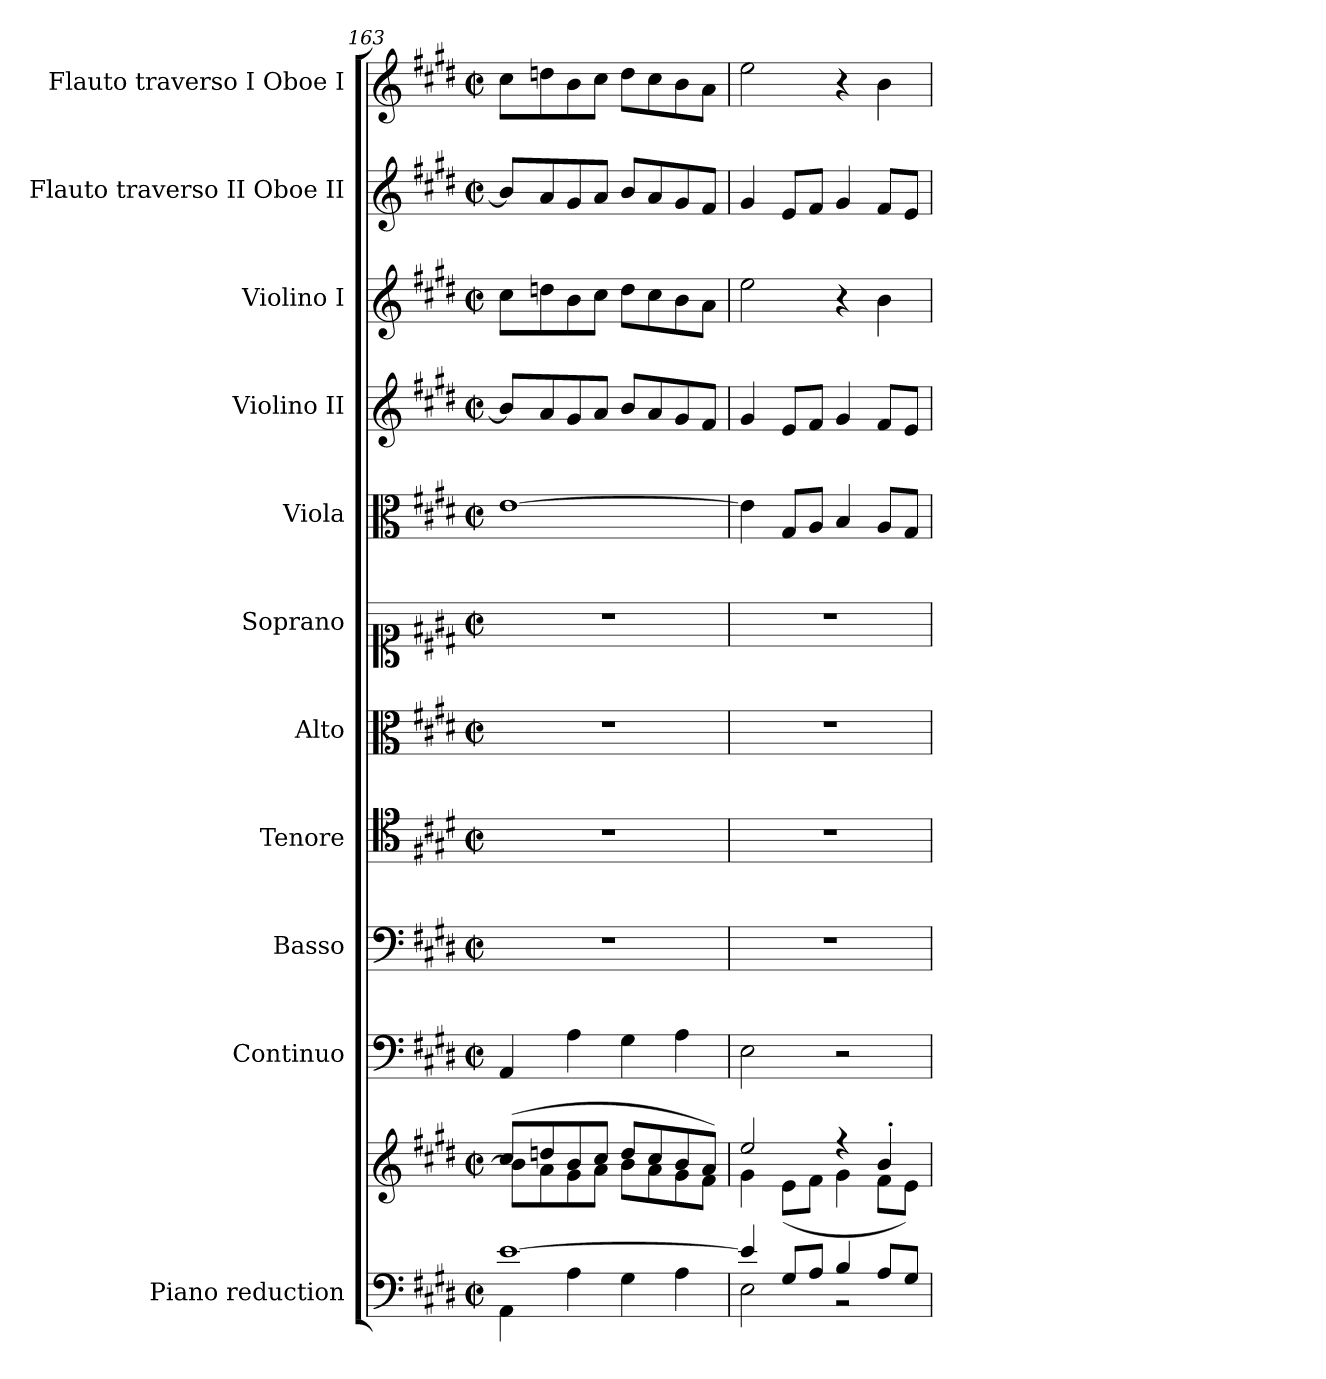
**kern	**kern	**kern	**kern	**kern	**kern	**kern	**kern	**kern	**kern	**kern	**kern
*part11	*part11	*part10	*part9	*part8	*part7	*part6	*part5	*part4	*part3	*part2	*part1
*staff12	*staff11	*staff10	*staff9	*staff8	*staff7	*staff6	*staff5	*staff4	*staff3	*staff2	*staff1
*I"Piano reduction	*	*I"Continuo	*I"Basso	*I"Tenore	*I"Alto	*I"Soprano	*I"Viola	*I"Violino II	*I"Violino I	*I"Flauto traverso II Oboe II	*I"Flauto traverso I Oboe I
*I'Pno	*	*	*	*	*	*	*	*	*	*I'Ob	*I'Ob
*clefF4	*clefG2	*clefF4	*clefF4	*clefC4	*clefC3	*clefC1	*clefC3	*clefG2	*clefG2	*clefG2	*clefG2
*k[f#c#g#d#]	*k[f#c#g#d#]	*k[f#c#g#d#]	*k[f#c#g#d#]	*k[f#c#g#d#]	*k[f#c#g#d#]	*k[f#c#g#d#]	*k[f#c#g#d#]	*k[f#c#g#d#]	*k[f#c#g#d#]	*k[f#c#g#d#]	*k[f#c#g#d#]
*M2/2	*M2/2	*M2/2	*M2/2	*M2/2	*M2/2	*M2/2	*M2/2	*M2/2	*M2/2	*M2/2	*M2/2
*met(c|)	*met(c|)	*met(c|)	*met(c|)	*met(c|)	*met(c|)	*met(c|)	*met(c|)	*met(c|)	*met(c|)	*met(c|)	*met(c|)
=163	=163	=163	=163	=163	=163	=163	=163	=163	=163	=163	=163
*^	*^	*	*	*	*	*	*	*	*	*	*
[1e	4AA\	(>8cc#/L	8b\L]	4AA/	1r	1r	1r	1r	[1e	8b/L]	8cc#\L	8b/L]	8cc#\L
.	.	8ddn/	8a\	.	.	.	.	.	.	8a/	8ddn\	8a/	8ddn\
.	4A\	8b/	8g#\	4A\	.	.	.	.	.	8g#/	8b\	8g#/	8b\
.	.	8cc#/J	8a\J	.	.	.	.	.	.	8a/J	8cc#\J	8a/J	8cc#\J
.	4G#\	8dd/L	8b\L	4G#\	.	.	.	.	.	8b/L	8dd\L	8b/L	8dd\L
.	.	8cc#/	8a\	.	.	.	.	.	.	8a/	8cc#\	8a/	8cc#\
.	4A\	8b/	8g#\	4A\	.	.	.	.	.	8g#/	8b\	8g#/	8b\
.	.	8a/J)	8f#\J	.	.	.	.	.	.	8f#/J	8a\J	8f#/J	8a\J
=164	=164	=164	=164	=164	=164	=164	=164	=164	=164	=164	=164	=164	=164
4e/]	2E\	2ee/	4g#\	2E\	1r	1r	1r	1r	4e\]	4g#/	2ee\	4g#/	2ee\
8G#/L	.	.	(<8e\L	.	.	.	.	.	8G#/L	8e/L	.	8e/L	.
8A/J	.	.	8f#\J	.	.	.	.	.	8A/J	8f#/J	.	8f#/J	.
4B/	2r	4r	4g#\	2r	.	.	.	.	4B/	4g#/	4r	4g#/	4r
8A/L	.	4b'/	8f#\L	.	.	.	.	.	8A/L	8f#/L	4b\	8f#/L	4b\
8G#/J	.	.	8e\J)	.	.	.	.	.	8G#/J	8e/J	.	8e/J	.
*v	*v	*	*	*	*	*	*	*	*	*	*	*	*
*	*v	*v	*	*	*	*	*	*	*	*	*	*
=	=	=	=	=	=	=	=	=	=	=	=
*-	*-	*-	*-	*-	*-	*-	*-	*-	*-	*-	*-
